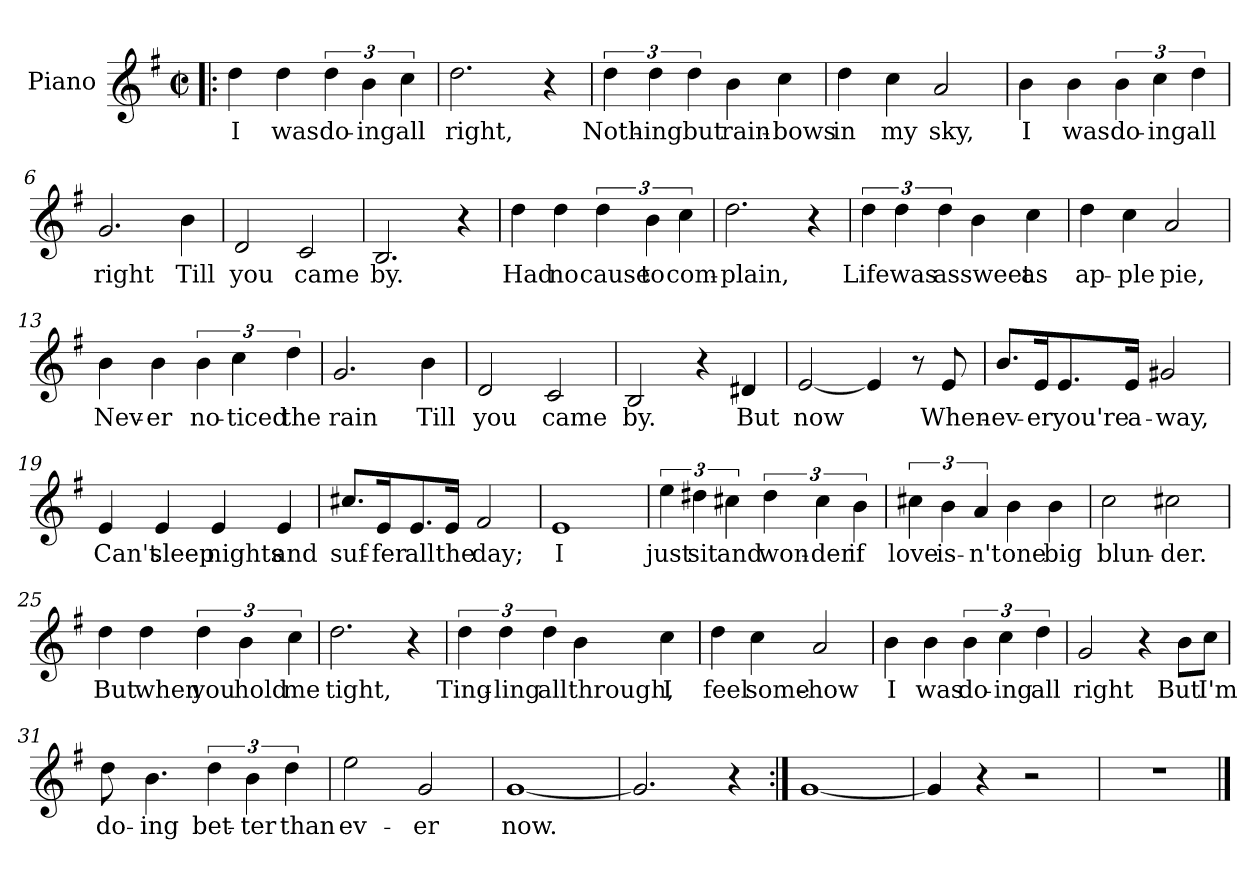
**kern	**text
*part1	*part1
*staff1	*staff1
*I"Piano	*
*I'Pno.	*
*clefG2	*
*k[f#]	*
*G:	*
*M2/2	*
*met(c|)	*
=1!|:	=1!|:
4dd\	I
4dd\	was
6dd\	do-
6b\	-ing
6cc\	all
=2	=2
2.dd\	right,
4r	.
=3	=3
6dd\	Noth-
6dd\	-ing
6dd\	but
4b\	rain-
4cc\	-bows
=4	=4
4dd\	in
4cc\	my
2a/	sky,
!!LO:LB:g=z
=5	=5
4b\	I
4b\	was
6b\	do-
6cc\	-ing
6dd\	all
=6	=6
2.g/	right
4b\	Till
=7	=7
2d/	you
2c/	came
=8	=8
2.B/	by.
4r	.
=9	=9
4dd\	Had
4dd\	no
6dd\	cause
6b\	to
6cc\	com-
!!LO:LB:g=z
=10	=10
2.dd\	-plain,
4r	.
=11	=11
6dd\	Life
6dd\	was
6dd\	as
4b\	sweet
4cc\	as
=12	=12
4dd\	ap-
4cc\	-ple
2a/	pie,
=13	=13
4b\	Nev-
4b\	-er
6b\	no-
6cc\	-ticed
6dd\	the
=14	=14
2.g/	rain
4b\	Till
!!LO:LB:g=z
=15	=15
2d/	you
2c/	came
=16	=16
2B/	by.
4r	.
4d#X/	But
=17	=17
[2e/	now
4e/]	.
8r	.
8e/	When-
=18	=18
8.b/L	-ev-
16e/K	-er
8.e/	you're
16e/Jk	a-
2g#X/	-way,
!!LO:LB:g=z
=19	=19
4e/	Can't
4e/	sleep
4e/	nights
4e/	and
=20	=20
8.cc#X/L	suf-
16e/K	-fer
8.e/	all
16e/Jk	the
2f#/	day;
=21	=21
1e	I
=22	=22
6ee\	just
6dd#X\	sit
6cc#X\	and
6dd#\	won-
6cc#\	-der
6b\	if
!!LO:LB:g=z
=23	=23
6cc#X\	love
6b\	is-
6a/	-n't
4b\	one
4b\	big
=24	=24
2cc\	blun-
2cc#X\	-der.
=25	=25
4dd\	But
4dd\	when
6dd\	you
6b\	hold
6cc\	me
=26	=26
2.dd\	tight,
4r	.
!!LO:LB:g=z
=27	=27
6dd\	Ting-
6dd\	-ling
6dd\	all
4b\	through,
4cc\	I
=28	=28
4dd\	feel
4cc\	some-
2a/	-how
=29	=29
4b\	I
4b\	was
6b\	do-
6cc\	-ing
6dd\	all
=30	=30
2g/	right
4r	.
8b\L	But
8cc\J	I'm
!!LO:LB:g=z
=31	=31
8dd\	do-
4.b\	-ing
6dd\	bet-
6b\	-ter
6dd\	than
=32	=32
2ee\	ev-
2g/	-er
=33	=33
[1g	now.
=34	=34
2.g/]	.
4r	.
=35:|!	=35:|!
[1g	.
=36	=36
4g/]	.
4r	.
2r	.
=37	=37
1r	.
==	==
*-	*-
